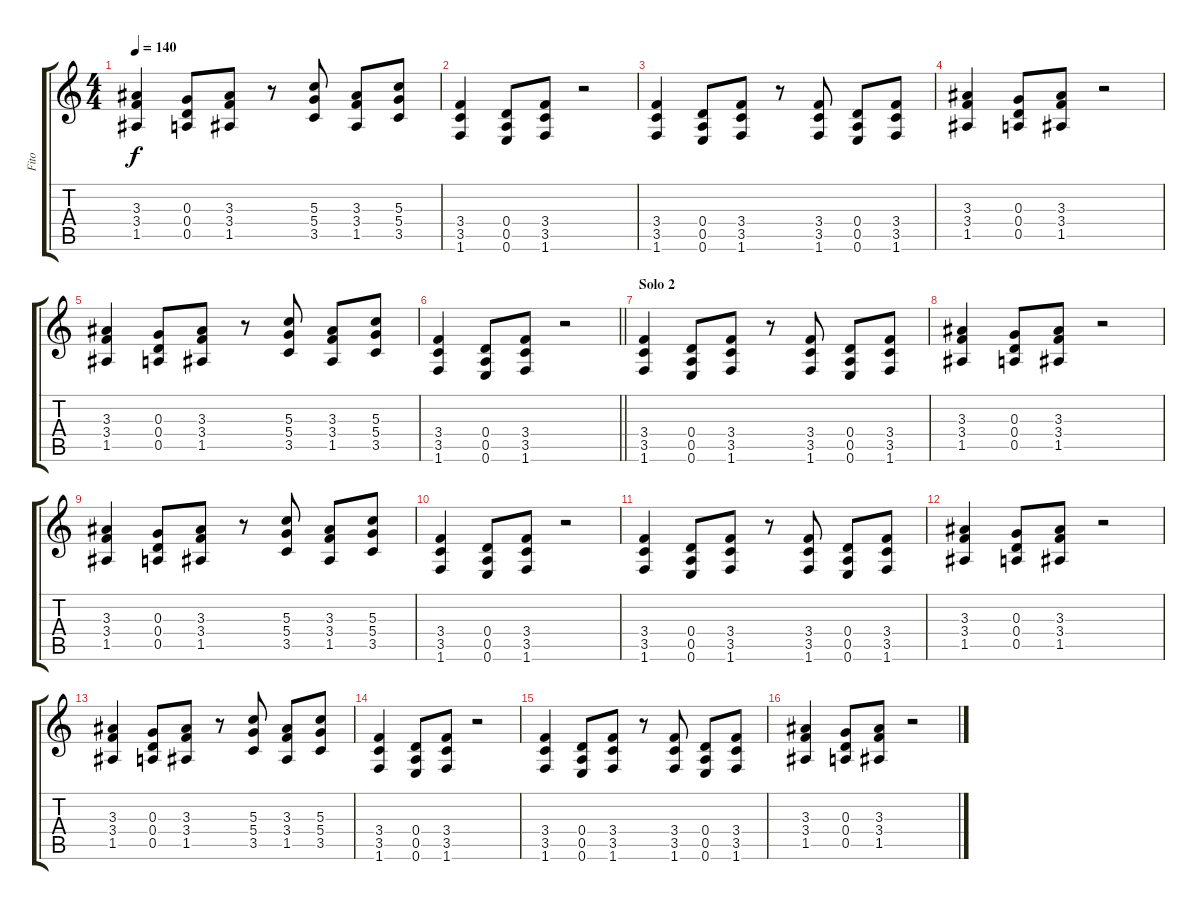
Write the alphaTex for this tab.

\track ("Fito" "Fito") {instrument distortionguitar}
\staff {score tabs}
\tuning (E4 B3 G3 D3 A2 E2) {hide}
\ts (4 4)
\tempo 140
\clef g2
\ks c
(3.3 3.4 1.5).4{dy f} (0.3 0.4 0.5).8 (3.3 3.4 1.5).8 r.8 (5.3 5.4 3.5).8 (3.3 3.4 1.5).8 (5.3 5.4 3.5).8 |
(3.4 3.5 1.6).4 (0.4 0.5 0.6).8 (3.4 3.5 1.6).8 r.2 |
(3.4 3.5 1.6).4 (0.4 0.5 0.6).8 (3.4 3.5 1.6).8 r.8 (3.4 3.5 1.6).8 (0.4 0.5 0.6).8 (3.4 3.5 1.6).8 |
(3.3 3.4 1.5).4 (0.3 0.4 0.5).8 (3.3 3.4 1.5).8 r.2 |
(3.3 3.4 1.5).4 (0.3 0.4 0.5).8 (3.3 3.4 1.5).8 r.8 (5.3 5.4 3.5).8 (3.3 3.4 1.5).8 (5.3 5.4 3.5).8 |
\barLineRight lightlight
(3.4 3.5 1.6).4 (0.4 0.5 0.6).8 (3.4 3.5 1.6).8 r.2 |
\section ("" "Solo 2")
(3.4 3.5 1.6).4 (0.4 0.5 0.6).8 (3.4 3.5 1.6).8 r.8 (3.4 3.5 1.6).8 (0.4 0.5 0.6).8 (3.4 3.5 1.6).8 |
(3.3 3.4 1.5).4 (0.3 0.4 0.5).8 (3.3 3.4 1.5).8 r.2 |
(3.3 3.4 1.5).4 (0.3 0.4 0.5).8 (3.3 3.4 1.5).8 r.8 (5.3 5.4 3.5).8 (3.3 3.4 1.5).8 (5.3 5.4 3.5).8 |
(3.4 3.5 1.6).4 (0.4 0.5 0.6).8 (3.4 3.5 1.6).8 r.2 |
(3.4 3.5 1.6).4 (0.4 0.5 0.6).8 (3.4 3.5 1.6).8 r.8 (3.4 3.5 1.6).8 (0.4 0.5 0.6).8 (3.4 3.5 1.6).8 |
(3.3 3.4 1.5).4 (0.3 0.4 0.5).8 (3.3 3.4 1.5).8 r.2 |
(3.3 3.4 1.5).4 (0.3 0.4 0.5).8 (3.3 3.4 1.5).8 r.8 (5.3 5.4 3.5).8 (3.3 3.4 1.5).8 (5.3 5.4 3.5).8 |
(3.4 3.5 1.6).4 (0.4 0.5 0.6).8 (3.4 3.5 1.6).8 r.2 |
(3.4 3.5 1.6).4 (0.4 0.5 0.6).8 (3.4 3.5 1.6).8 r.8 (3.4 3.5 1.6).8 (0.4 0.5 0.6).8 (3.4 3.5 1.6).8 |
(3.3 3.4 1.5).4 (0.3 0.4 0.5).8 (3.3 3.4 1.5).8 r.2
